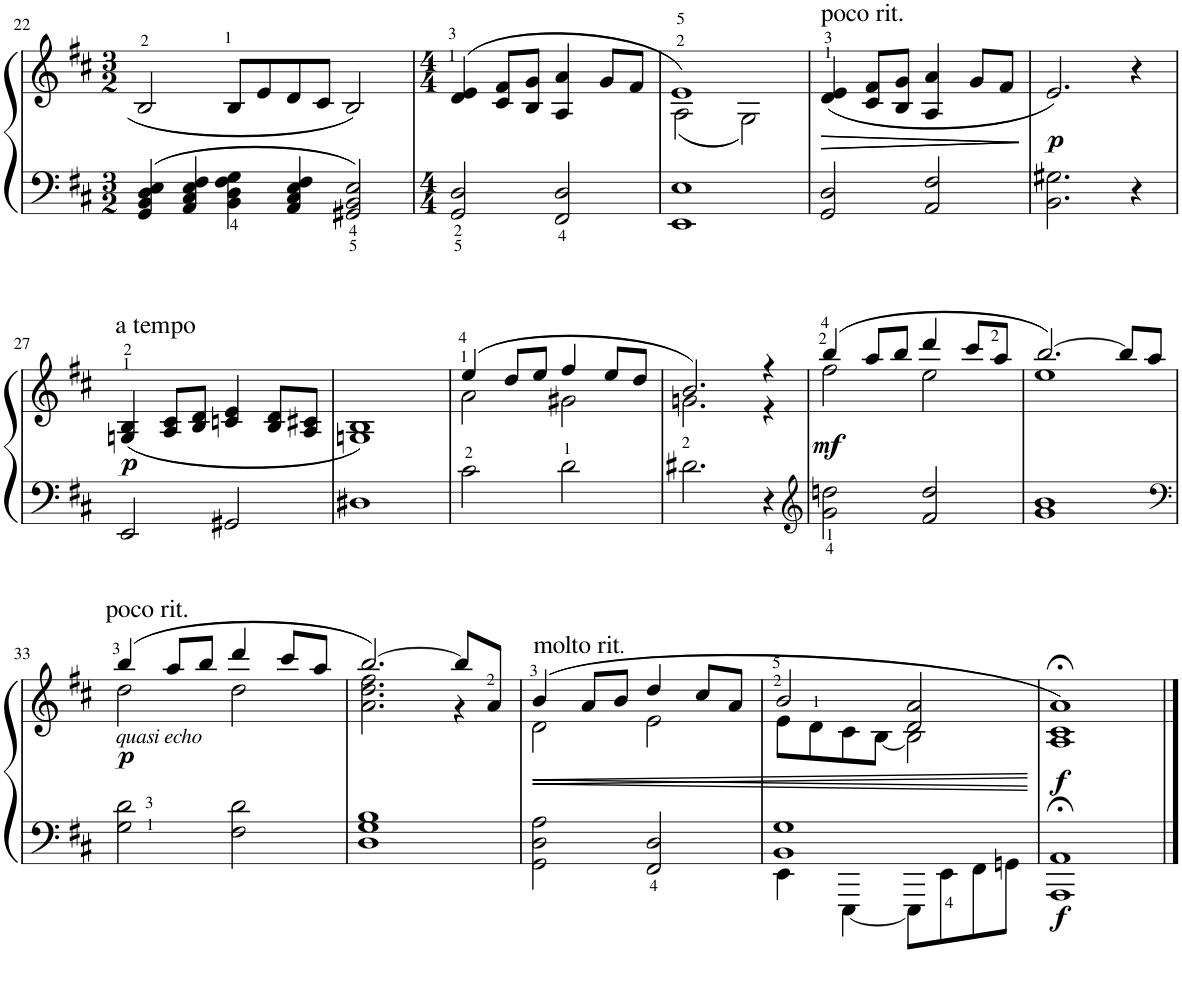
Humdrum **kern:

**kern	**kern	**dynam
*part1	*part1	*part1
*staff2	*staff1	*staff1/2
*I"Piano	*	*
*I'Pno.	*	*
!!LO:PB:g=z
*clefF4	*clefG2	*
*k[f#c#]	*k[f#c#]	*
*M3/2	*M3/2	*
=22	=22	=22
4GG/ 4BB/ 4D/ 4E/	2B/	.
4AA/ 4C#/ 4E/ 4F#/	.	.
4BB\ 4D\ 4F#\ 4G\	8B/L	.
.	8e/	.
4AA/ 4C#/ 4E/ 4F#/	8d/	.
.	8c#/J	.
2GG#X/ 2BB/ 2E/	2B/	.
=23	=23	=23
*M4/4	*M4/4	*
2GG/ 2D/	(>(>4d/ 4e/	.
.	8c#/ 8f#/L	.
.	8B/ 8g/J	.
2FF#/ 2D/	4A/ 4a/	.
.	8g/L	.
.	8f#/J	.
=24	=24	=24
*	*^	*
1EE 1E	1e))	((2A\	.
.	.	2G\))	.
=25	=25	=25	=25
!	!LO:TX:a:t=poco rit.	!	!
!	!	!	!LO:HP:b
*	*v	*v	*
2GG/ 2D/	((4d/ 4e/	>
!	!	!LO:HP:b
.	8c#/ 8f#/L	>
.	8B/ 8g/J	.
2AA/ 2F#/	4A/ 4a/	.
.	8g/L	.
.	8f#/J	.
.	.	] ]
=26	=26	=26
!	!	!LO:DY:b
2.BB\ 2.G#X\	2.e/))	p
4r	4r	.
!!LO:LB:g=z
=27	=27	=27
!	!LO:TX:a:t=a tempo	!
!	!	!LO:DY:b
2EE/	((4Gn/ 4B/	p
.	8A/ 8c#/L	.
.	8B/ 8d/J	.
2GG#X/	4cn/ 4e/	.
.	8B/ 8d/L	.
.	8A/ 8c#X/J	.
=28	=28	=28
1D#X	1Gn 1B))	.
=29	=29	=29
*	*^	*
2c#\	((4ee/	2a\	.
.	8dd/L	.	.
.	8ee/J	.	.
2d\	4ff#/	2g#X\	.
.	8ee/L	.	.
.	8dd/J	.	.
=30	=30	=30	=30
2.d#X\	2.b/))	2.gn\	.
4r	4r	4r	.
=31	=31	=31	=31
*clefG2	*	*	*
!	!	!	!LO:DY:b
2g\ 2ddn\	((4bb/	2ff#\	mf
.	8aa/L	.	.
.	8bb/J	.	.
2f#/ 2dd/	4ddd/	2ee\	.
.	8ccc#/L	.	.
.	8aa/J	.	.
=32	=32	=32	=32
*^	*	*	*
1g	1b	[2.bb/))	1ee	.
.	.	8bb/L]	.	.
.	.	8aa/J	.	.
*v	*v	*	*	*
!!LO:LB:g=z	!!
=33	=33	=33	=33
*clefF4	*	*	*
!	!LO:TX:b:i:t=quasi echo	!	!
!	!LO:TX:a:t=poco rit.	!	!
!	!	!	!LO:DY:b
2G\ 2d\	((4bb/	2dd\	p
.	8aa/L	.	.
.	8bb/J	.	.
2F#\ 2d\	4ddd/	2dd\	.
.	8ccc#/L	.	.
.	8aa/J	.	.
=34	=34	=34	=34
1D 1G 1B	[2.bb/))	2.a\ 2.dd\ 2.ff#\	.
.	8bb/L]	4r	.
.	8a/J	.	.
=35	=35	=35	=35
!	!LO:TX:a:t=molto rit	!	!
!	!LO:TX:a:t=.	!	!
!	!	!	!LO:HP:b
2GG\ 2D\ 2A\	((4b/	2d\	<
!	!	!	!LO:HP:b
.	8a/L	.	<
.	8b/J	.	.
2FF#/ 2D/	4dd/	2e\	.
.	8cc#/L	.	.
.	8a/J	.	.
=36	=36	=36	=36
*^	*	*	*
4EE\	1BB 1G	2b/	8e\L	.
.	.	.	8d\	.
[4EEE\	.	.	8c#\	.
.	.	.	[8B\J	.
8EEE\L]	.	2d/ 2a/	2B\]	.
8EE\	.	.	.	.
8FF#\	.	.	.	.
8GGn\J	.	.	.	.
*v	*v	*	*	*
*	*v	*v	*
.	.	[ [
=37	=37	=37
*^	*^	*
!	!	!	!	!LO:DY:b=2
!	!	!	!	!LO:DY:n=1:b
1AAA;<	1AA;	1a;<))	1A; 1c#;	f f
*v	*v	*	*	*
*	*v	*v	*
==	==	==
*-	*-	*-
